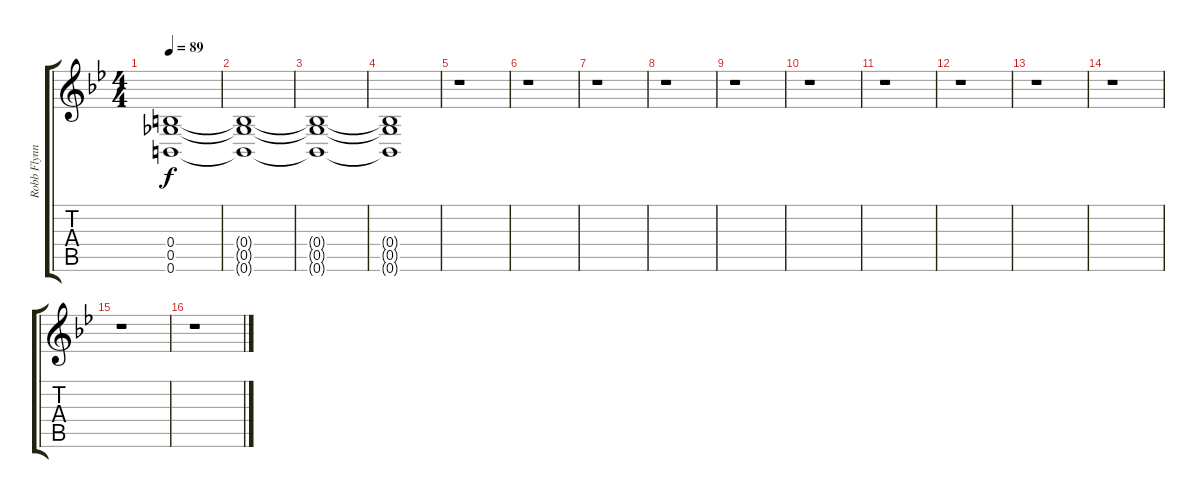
\track ("Robb Flynn" "Robb Flynn") {instrument distortionguitar}
\staff {score tabs}
\tuning (Db4 Ab3 E3 B2 Gb2 B1) {hide}
\ts (4 4)
\tempo 89
\clef g2
\ks bb
(0.4 0.5 0.6).1{dy f} |
(0.4{t} 0.5{t} 0.6{t}).1 |
(0.4{t} 0.5{t} 0.6{t}).1 |
(0.4{t} 0.5{t} 0.6{t}).1 |
r.1 |
r.1 |
r.1 |
r.1 |
r.1 |
r.1 |
r.1 |
r.1 |
r.1 |
r.1 |
r.1 |
r.1
